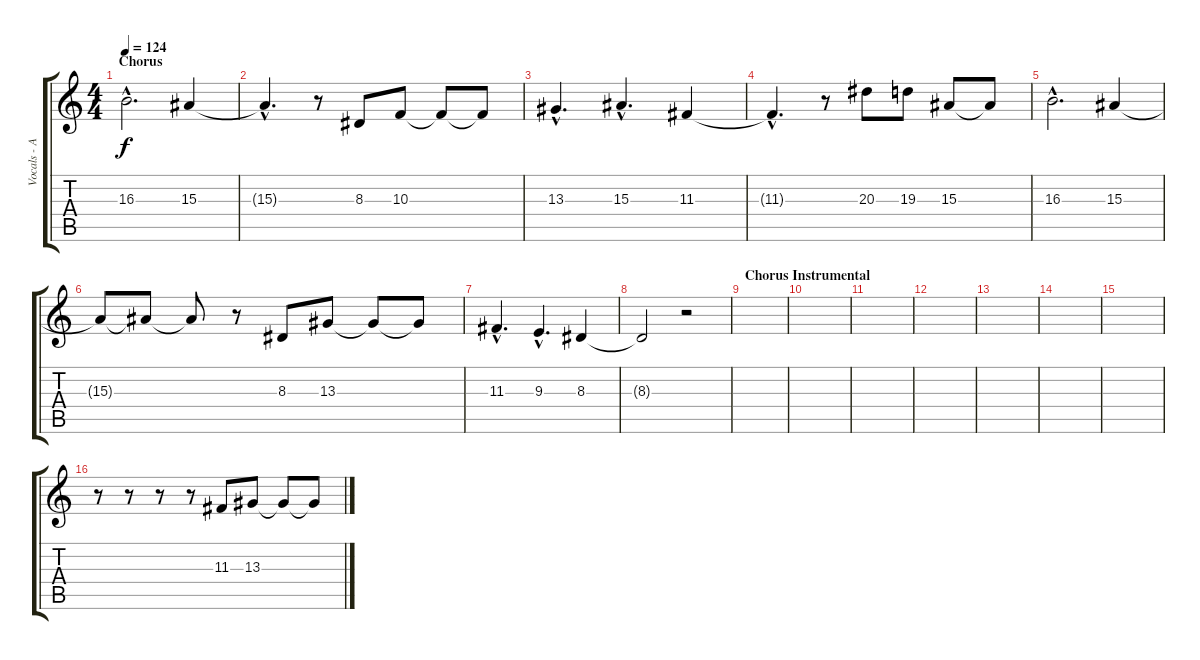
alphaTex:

\track ("Vocals - Amy Lee" "Vocals - A") {instrument flute}
\staff {score tabs}
\tuning (E4 B3 G3 D3 A2 E2) {hide}
\ts (4 4)
\section ("" "Chorus")
\tempo 124
\clef g2
\ks c
16.3{hac}.2{d dy f} 15.3.4 |
15.3{hac t}.4{d} r.8 8.3.8 10.3.8 10.3{t}.8 10.3{t}.8 |
13.3{hac}.4{d} 15.3{hac}.4{d} 11.3.4 |
11.3{hac t}.4{d} r.8 20.3.8 19.3.8 15.3.8 15.3{t}.8 |
16.3{hac}.2{d} 15.3.4 |
15.3{t}.8 15.3{t}.8 15.3{t}.8 r.8 8.3.8 13.3.8 13.3{t}.8 13.3{t}.8 |
11.3{hac}.4{d} 9.3{hac}.4{d} 8.3.4 |
8.3{t}.2 r.2 |
\section ("" "Chorus Instrumental")
|
|
|
|
|
|
|
r.8 r.8 r.8 r.8 11.3.8 13.3.8 13.3{t}.8 13.3{t}.8
